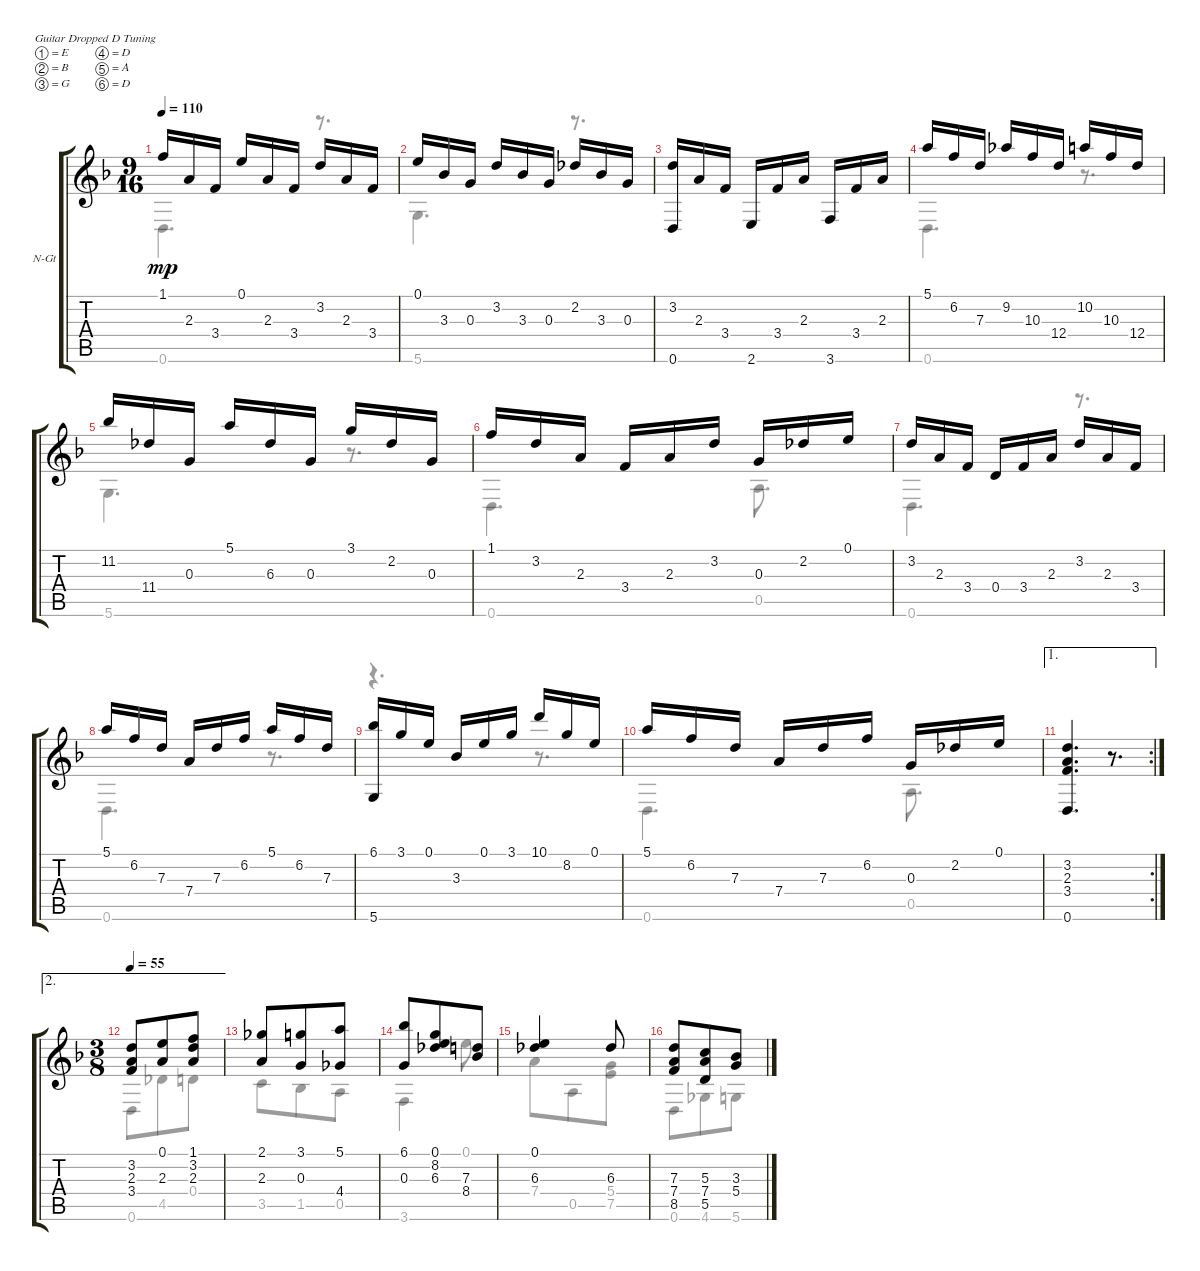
\defaultSystemsLayout 4
\bracketExtendMode groupsimilarinstruments
\firstSystemTrackNameOrientation horizontal
\otherSystemsTrackNameOrientation horizontal
\track ("6-струнная гитара" "N-Gt") {instrument acousticguitarnylon}
\staff {score tabs}
\tuning (E4 B3 G3 D3 A2 D2)
\voice
\ts (9 16)
\tempo 110
\clef g2
\scale
0.247059
\ks f
1.1.16{dy mp} 2.3.16 3.4.16 0.1.16 2.3.16 3.4.16 3.2.16 2.3.16 3.4.16 |
\scale
0.247059 0.1.16 3.3.16 0.3.16 3.2.16 3.3.16 0.3.16 2.2.16 3.3.16 0.3.16 |
\scale
0.333333 (3.2 0.6).16 2.3.16 3.4.16 2.6.16 3.4.16 2.3.16 3.6.16 3.4.16 2.3.16 |
\scale
0.333333 5.1.16 6.2.16 7.3.16 9.2.16 10.3.16 12.4.16 10.2.16 10.3.16 12.4.16 |
\scale
0.333333 11.2.16 11.4.16 0.3.16 5.1.16 6.3.16 0.3.16 3.1.16 2.2.16 0.3.16 |
\scale
0.333333 1.1.16 3.2.16 2.3.16 3.4.16 2.3.16 3.2.16 0.3.16 2.2.16 0.1.16 |
\scale
0.333333 3.2.16 2.3.16 3.4.16 0.4.16 3.4.16 2.3.16 3.2.16 2.3.16 3.4.16 |
\scale
0.333333 5.1.16 6.2.16 7.3.16 7.4.16 7.3.16 6.2.16 5.1.16 6.2.16 7.3.16 |
\scale
0.323077 (5.6 6.1).16 3.1.16 0.1.16 3.3.16 0.1.16 3.1.16 10.1.16 8.2.16 0.1.16 |
\scale
0.323077 5.1.16 6.2.16 7.3.16 7.4.16 7.3.16 6.2.16 0.3.16 2.2.16 0.1.16 |
\ae 1
\rc 2
\scale
0.353846 (3.2 2.3 3.4 0.6).4{d} r.8{d} |
\ae 2
\ts (3 8)
\tempo 55
\scale
0.505882 (3.2 2.3 3.4).8 (0.1 2.3).8 (1.1 3.2 2.3).8 |
\scale
0.247059 (2.1 2.3).8 (3.1 0.3).8 (4.4 5.1).8 |
\scale
0.247059 (6.1 0.3).8 (8.2 0.1 6.3).8 (7.3 8.4).8 |
\scale
0.333333 (0.1 6.3).4 6.3.8 |
\scale
0.333333 (8.5 7.4 7.3).8 (5.3 7.4 5.5).8 (5.4 3.3).8
\voice
\clef g2
\ottava regular
\simile none
\scale
0.247059
\ks f
0.6.4{d dy mp} r.8{d} |
\scale
0.247059 5.6.4{d} r.8{d} |
\scale
0.333333 |
\scale
0.333333 0.6.4{d} r.8{d} |
\scale
0.333333 5.6.4{d} r.8{d} |
\scale
0.333333 0.6.4{d} 0.5.8{d} |
\scale
0.333333 0.6.4{d} r.8{d} |
\scale
0.333333 0.6.4{d} r.8{d} |
\scale
0.323077 r.4{d} r.8{d} |
\scale
0.323077 0.6.4{d} 0.5.8{d} |
\scale
0.353846 |
\scale
0.505882 0.6.8 4.5.8 0.4.8 |
\scale
0.247059 3.5.8 1.5.8 0.5.8 |
\scale
0.247059 3.6.4 0.1.8 |
\scale
0.333333 7.4.8 0.5.8 (7.5 5.4).8 |
\scale
0.333333 0.6.8 4.6.8 5.6.8
